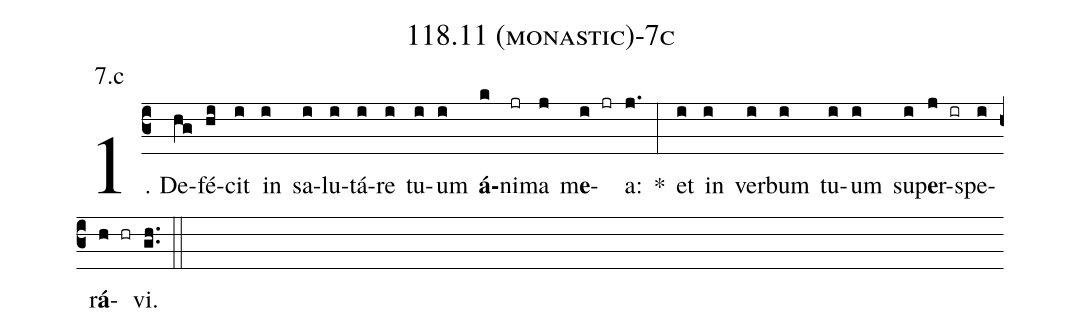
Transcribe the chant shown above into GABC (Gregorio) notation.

name: 118.11 (monastic)-7c;
annotation: 7.c;
%%
(c3)1. De(hg)fé(hi)cit(i) in(i) sa(i)lu(i)tá(i)re(i) tu(i)um(i) <b>á</b>(k)ni(jr)ma(j) m<b>e</b>(i jr)a:(j.) *(:) et(i) in(i) ver(i)bum(i) tu(i)um(i) su(i)p<b>e</b>r(j ir)spe(i)r<b>á</b>(h hr)vi.(gh..) (::)
